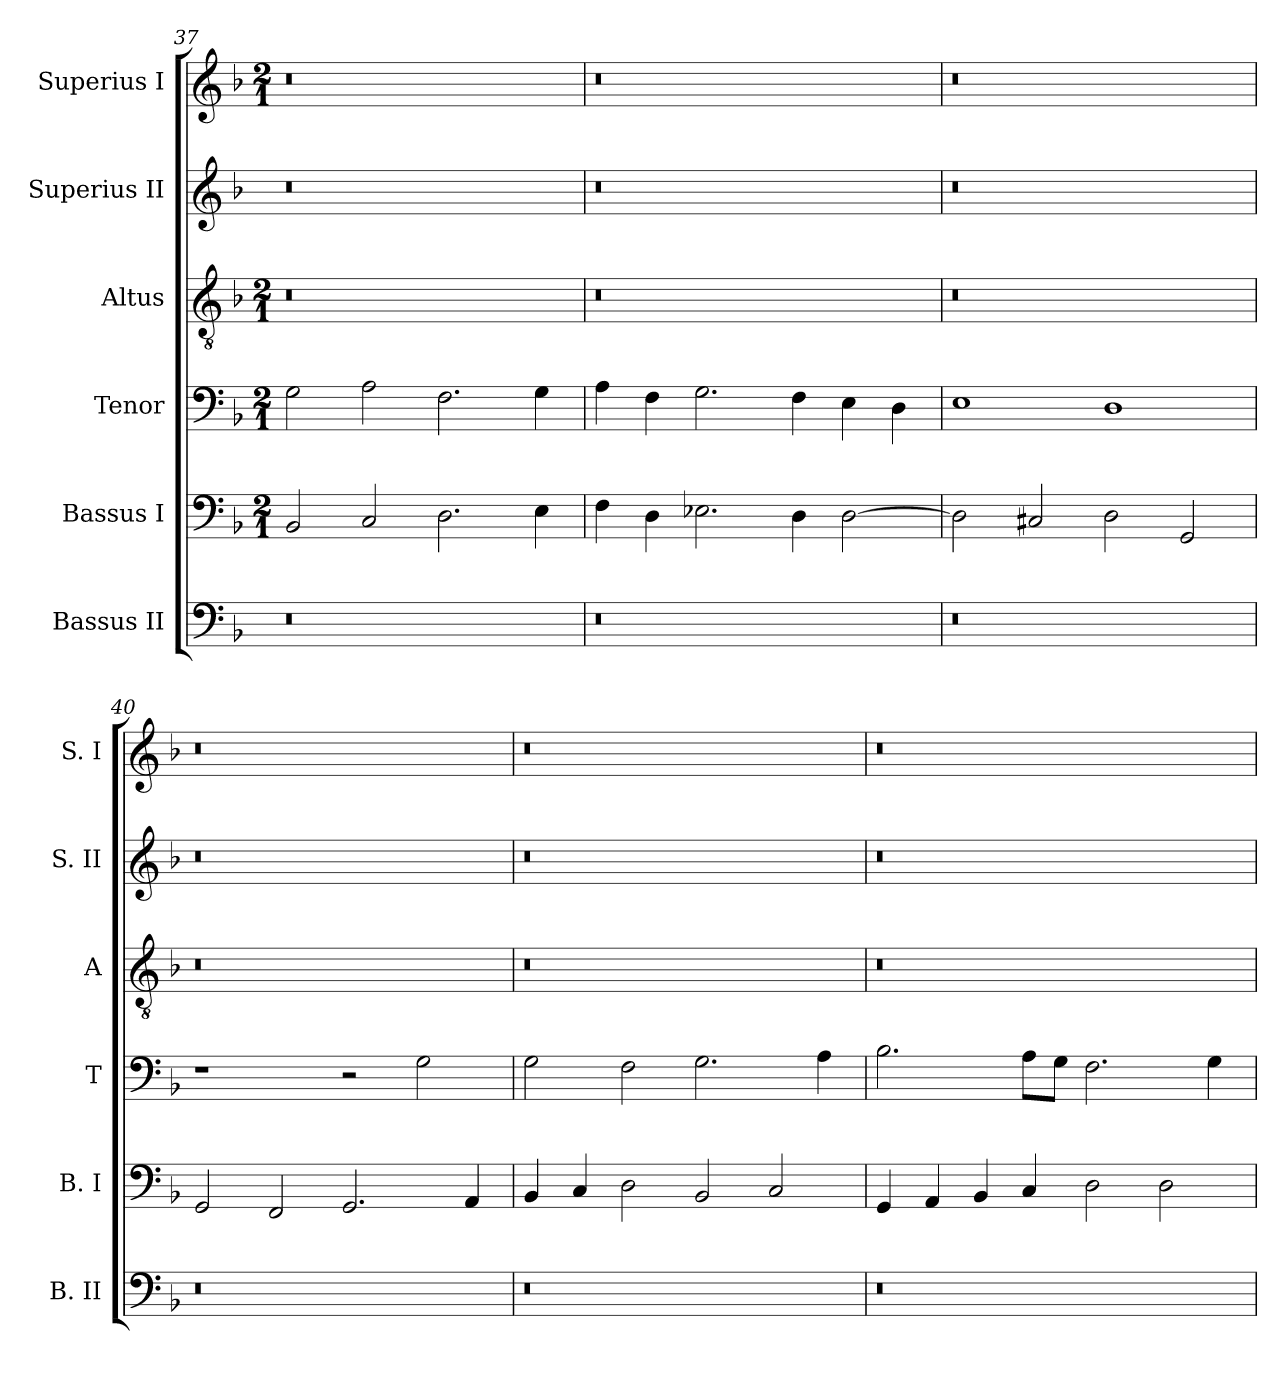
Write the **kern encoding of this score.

**kern	**kern	**kern	**kern	**kern	**kern
*part6	*part5	*part4	*part3	*part2	*part1
*staff6	*staff5	*staff4	*staff3	*staff2	*staff1
*I"Bassus II	*I"Bassus I	*I"Tenor	*I"Altus	*I"Superius II	*I"Superius I
*I'B. II	*I'B. I	*I'T	*I'A	*I'S. II	*I'S. I
*clefF4	*clefF4	*clefF4	*clefGv2	*clefG2	*clefG2
*k[b-]	*k[b-]	*k[b-]	*k[b-]	*k[b-]	*k[b-]
*F:	*F:	*F:	*F:	*F:	*F:
*	*M2/1	*M2/1	*M2/1	*	*M2/1
=37	=37	=37	=37	=37	=37
0r	2BB-	2G	0r	0r	0r
.	2C	2A	.	.	.
.	2.D	2.F	.	.	.
.	4E	4G	.	.	.
=38	=38	=38	=38	=38	=38
0r	4F	4A	0r	0r	0r
.	4D	4F	.	.	.
.	2.E-X	2.G	.	.	.
.	4D	4F	.	.	.
.	[2D	4E	.	.	.
.	.	4D	.	.	.
=39	=39	=39	=39	=39	=39
0r	2D]	1E	0r	0r	0r
.	2C#X	.	.	.	.
.	2D	1D	.	.	.
.	2GG	.	.	.	.
=40	=40	=40	=40	=40	=40
0r	2GG	1r	0r	0r	0r
.	2FF	.	.	.	.
.	2.GG	2r	.	.	.
.	.	2G	.	.	.
.	4AA	.	.	.	.
=41	=41	=41	=41	=41	=41
0r	4BB-	2G	0r	0r	0r
.	4C	.	.	.	.
.	2D	2F	.	.	.
.	2BB-	2.G	.	.	.
.	2C	.	.	.	.
.	.	4A	.	.	.
=42	=42	=42	=42	=42	=42
0r	4GG	2.B-	0r	0r	0r
.	4AA	.	.	.	.
.	4BB-	.	.	.	.
.	4C	8AL	.	.	.
.	.	8GJ	.	.	.
.	2D	2.F	.	.	.
.	[2D	.	.	.	.
.	.	4G	.	.	.
=	=	=	=	=	=
*-	*-	*-	*-	*-	*-
